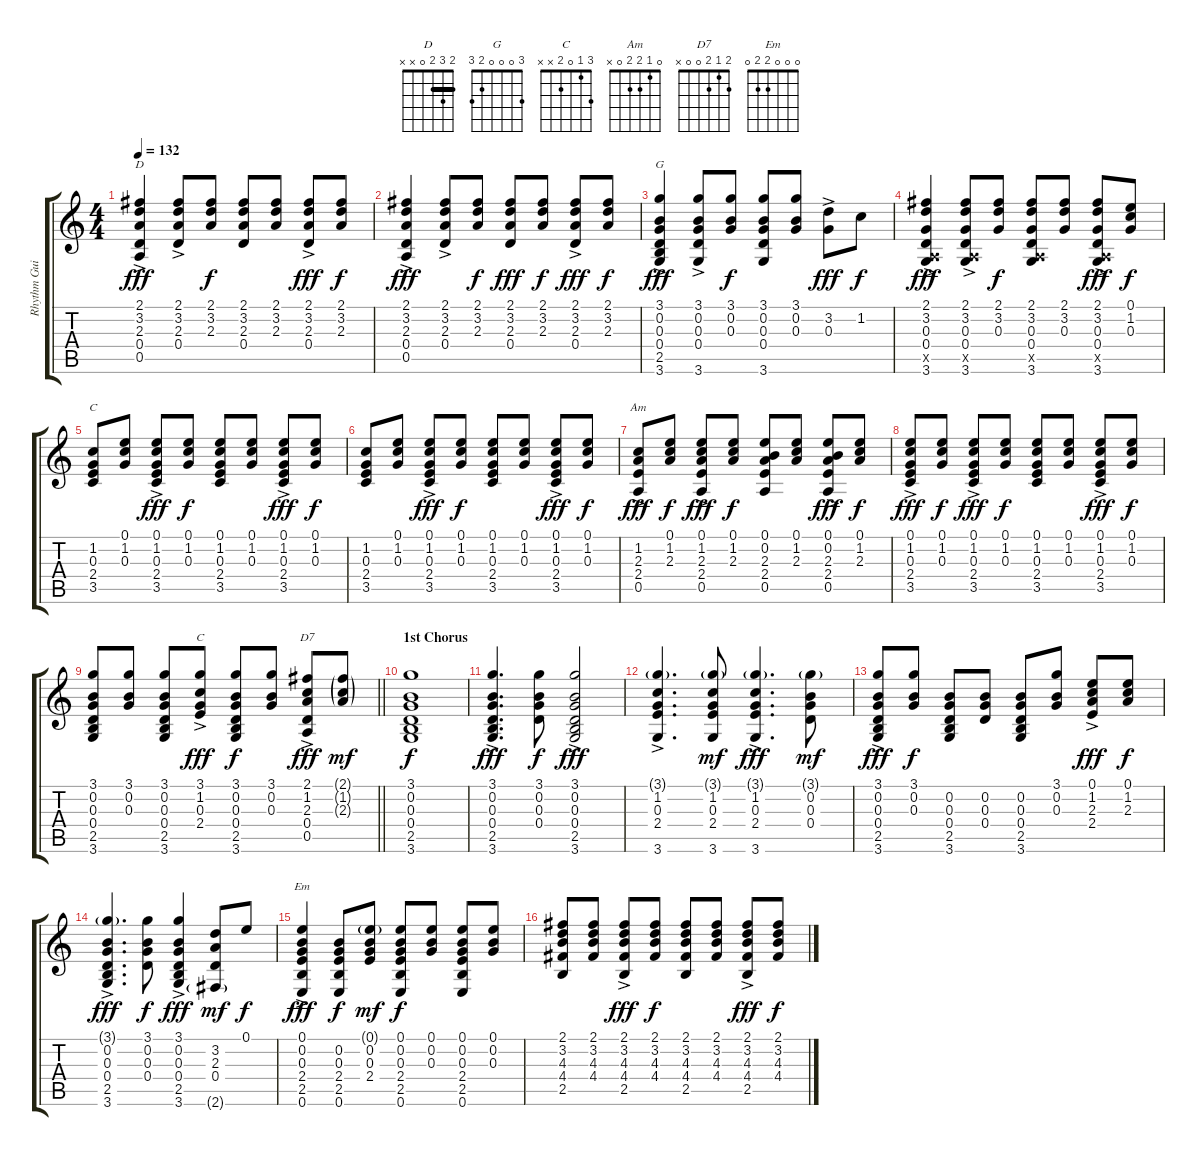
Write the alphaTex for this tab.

\track ("Rhythm Guitar" "Rhythm Gui") {instrument acousticguitarnylon}
\staff {score tabs}
\tuning (E4 B3 G3 D3 A2 E2) {hide}
\chord ("D" 2 3 2 0 x x) {barre 2}
\chord ("G" 3 0 0 0 2 3)
\chord ("C" 0 1 0 2 3 x)
\chord ("Am" 0 1 2 2 0 x)
\chord ("C" 3 1 0 2 x x)
\chord ("D7" 2 1 2 0 0 x)
\chord ("Em" 0 0 0 2 2 0)
\ts (4 4)
\tempo 132
\clef g2
\ks c
(2.1{ac} 3.2 2.3 0.4 0.5).4{ch "D" dy fff} (2.1{ac} 3.2 2.3 0.4).8 (2.1 3.2 2.3).8{dy f} (2.1 3.2 2.3 0.4).8 (2.1 3.2 2.3).8 (2.1{ac} 3.2 2.3 0.4).8{dy fff} (2.1 3.2 2.3).8{dy f} |
(2.1{ac} 3.2 2.3 0.4 0.5).4{dy fff} (2.1{ac} 3.2 2.3 0.4).8 (2.1 3.2 2.3).8{dy f} (2.1 3.2 2.3 0.4).8{dy fff} (2.1 3.2 2.3).8{dy f} (2.1{ac} 3.2 2.3 0.4).8{dy fff} (2.1 3.2 2.3).8{dy f} |
(3.1{ac} 0.2 0.3 0.4 2.5 3.6).4{ch "G" dy fff} (3.1{ac} 0.2 0.3 0.4 3.6).8 (3.1 0.2 0.3).8{dy f} (3.1 0.2 0.3 0.4 3.6).8 (3.1 0.2 0.3).8 (3.2{ac} 0.3).8{dy fff} 1.2.8{dy f} |
(2.1{ac} 3.2 0.3 0.4 0.5{x} 3.6).4{dy fff} (2.1{ac} 3.2 0.3 0.4 0.5{x} 3.6).8 (2.1 3.2 0.3).8{dy f} (2.1 3.2 0.3 0.4 0.5{x} 3.6).8 (2.1 3.2 0.3).8 (2.1{ac} 3.2 0.3 0.4 0.5{x} 3.6).8{dy fff} (0.1 1.2 0.3).8{dy f} |
(1.2 0.3 2.4 3.5).8{ch "C"} (0.1 1.2 0.3).8 (0.1{ac} 1.2 0.3 2.4 3.5).8{dy fff} (0.1 1.2 0.3).8{dy f} (0.1 1.2 0.3 2.4 3.5).8 (0.1 1.2 0.3).8 (0.1{ac} 1.2 0.3 2.4 3.5).8{dy fff} (0.1 1.2 0.3).8{dy f} |
(1.2 0.3 2.4 3.5).8 (0.1 1.2 0.3).8 (0.1{ac} 1.2 0.3 2.4 3.5).8{dy fff} (0.1 1.2 0.3).8{dy f} (0.1 1.2 0.3 2.4 3.5).8 (0.1 1.2 0.3).8 (0.1{ac} 1.2 0.3 2.4 3.5).8{dy fff} (0.1 1.2 0.3).8{dy f} |
(1.2{ac} 2.3 2.4 0.5).8{ch "Am" dy fff} (0.1 1.2 2.3).8{dy f} (0.1 1.2{ac} 2.3 2.4 0.5).8{dy fff} (0.1 1.2 2.3).8{dy f} (0.1 0.2 2.3 2.4 0.5).8 (0.1 1.2 2.3).8 (0.1{ac} 0.2 2.3 2.4 0.5).8{dy fff} (0.1 1.2 2.3).8{dy f} |
(0.1{ac} 1.2 0.3 2.4 3.5).8{dy fff} (0.1 1.2 0.3).8{dy f} (0.1{ac} 1.2 0.3 2.4 3.5).8{dy fff} (0.1 1.2 0.3).8{dy f} (0.1 1.2 0.3 2.4 3.5).8 (0.1 1.2 0.3).8 (0.1{ac} 1.2 0.3 2.4 3.5).8{dy fff} (0.1 1.2 0.3).8{dy f} |
\barLineRight lightlight
(3.1 0.2 0.3 0.4 2.5 3.6).8 (3.1 0.2 0.3).8 (3.1 0.2 0.3 0.4 2.5 3.6).8 (3.1 1.2 0.3 2.4{ac}).8{ch "C" dy fff} (3.1 0.2 0.3 0.4 2.5 3.6).8{dy f} (3.1 0.2 0.3).8 (2.1 1.2{ac} 2.3 0.4 0.5).8{ch "D7" dy fff} (2.1{g} 1.2{g} 2.3{g}).8{dy mf} |
\section ("" "1st Chorus")
(3.1 0.2 0.3 0.4 2.5 3.6).1{dy f} |
(3.1{ac} 0.2 0.3 0.4 2.5 3.6).4{d dy fff} (3.1 0.2 0.3 0.4).8{dy f} (3.1{ac} 0.2 0.3 0.4 2.5 3.6).2{dy fff} |
(3.1{g ac} 1.2 0.3 2.4 3.6).4{d} (3.1{g} 1.2 0.3 2.4 3.6).8{dy mf} (3.1{g ac} 1.2 0.3 2.4 3.6).4{d dy fff} (3.1{g} 0.2 0.3 0.4).8{dy mf} |
(3.1{ac} 0.2 0.3 0.4 2.5 3.6).8{dy fff} (3.1 0.2 0.3).8{dy f} (0.2 0.3 0.4 2.5 3.6).8 (0.2 0.3 0.4).8 (0.2 0.3 0.4 2.5 3.6).8 (3.1 0.2 0.3).8 (0.1{ac} 1.2 2.3 2.4).8{dy fff} (0.1 1.2 2.3).8{dy f} |
(3.1{g} 0.2{ac} 0.3 0.4 2.5 3.6).4{d dy fff} (3.1 0.2 0.3 0.4).8{dy f} (3.1{ac} 0.2 0.3 0.4 2.5 3.6).4{dy fff} (3.2 2.3 0.4 2.6{g}).8{dy mf} 0.1.8{dy f} |
(0.1{ac} 0.2 0.3 2.4 2.5 0.6).4{ch "Em" dy fff} (0.2 0.3 2.4 2.5 0.6).8{dy f} (0.1{g} 0.2 0.3 2.4).8{dy mf} (0.1 0.2 0.3 2.4 2.5 0.6).8{dy f} (0.1 0.2 0.3).8 (0.1 0.2 0.3 2.4 2.5 0.6).8 (0.1 0.2 0.3).8 |
(2.1 3.2 4.3 4.4 2.5).8 (2.1 3.2 4.3 4.4).8 (2.1{ac} 3.2 4.3 4.4 2.5).8{dy fff} (2.1 3.2 4.3 4.4).8{dy f} (2.1 3.2 4.3 4.4 2.5).8 (2.1 3.2 4.3 4.4).8 (2.1{ac} 3.2 4.3 4.4 2.5).8{dy fff} (2.1 3.2 4.3 4.4).8{dy f}
